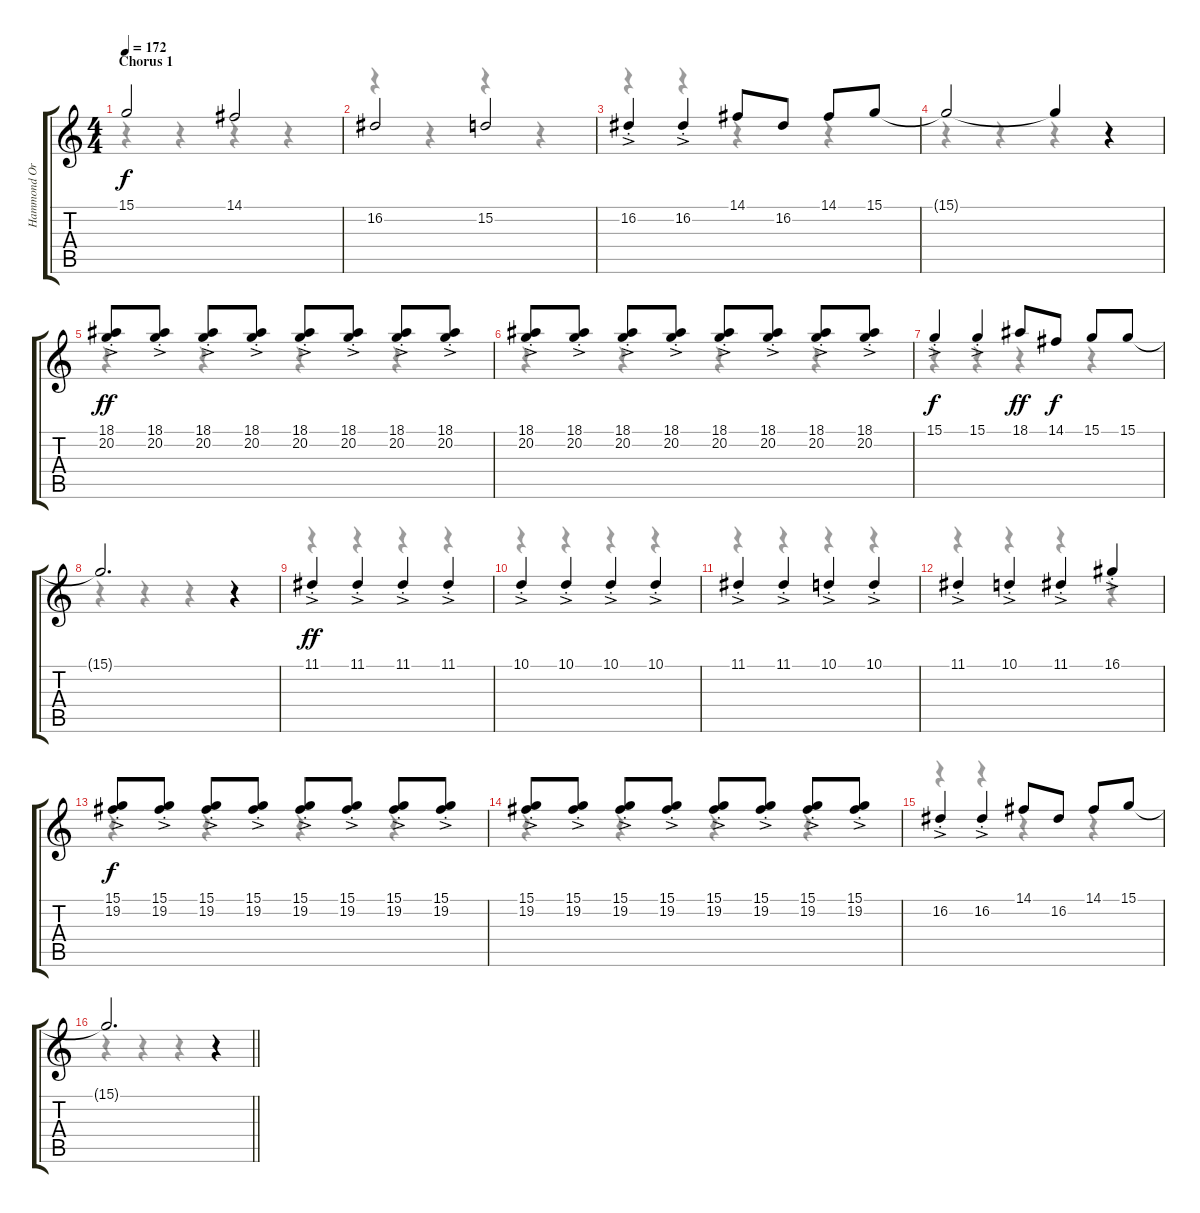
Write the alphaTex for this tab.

\track ("Hammond Organ" "Hammond Or") {instrument drawbarorgan}
\staff {score tabs}
\tuning (E4 B3 G3 D3 A2 E2) {hide}
\voice
\ts (4 4)
\section ("" "Chorus 1")
\tempo 172
\clef g2
\ks c
15.1.2{dy f} 14.1.2 |
16.2.2 15.2.2 |
16.2{ac st}.4 16.2{ac st}.4 14.1.8 16.2.8 14.1.8 15.1.8 |
15.1{t}.2 15.1{t}.4 r.4 |
(18.1{ac st} 20.2{ac st}).8{dy ff} (18.1{ac st} 20.2{ac st}).8 (18.1{ac st} 20.2{ac st}).8 (18.1{ac st} 20.2{ac st}).8 (18.1{ac st} 20.2{ac st}).8 (18.1{ac st} 20.2{ac st}).8 (18.1{ac st} 20.2{ac st}).8 (18.1{ac st} 20.2{ac st}).8 |
(18.1{ac st} 20.2{ac st}).8 (18.1{ac st} 20.2{ac st}).8 (18.1{ac st} 20.2{ac st}).8 (18.1{ac st} 20.2{ac st}).8 (18.1{ac st} 20.2{ac st}).8 (18.1{ac st} 20.2{ac st}).8 (18.1{ac st} 20.2{ac st}).8 (18.1{ac st} 20.2{ac st}).8 |
15.1{ac st}.4{dy f} 15.1{ac st}.4 18.1.8{dy ff} 14.1.8{dy f} 15.1.8 15.1.8 |
15.1{t}.2{d} r.4 |
11.1{ac st}.4{dy ff} 11.1{ac st}.4 11.1{ac st}.4 11.1{ac st}.4 |
10.1{ac st}.4 10.1{ac st}.4 10.1{ac st}.4 10.1{ac st}.4 |
11.1{ac st}.4 11.1{ac st}.4 10.1{ac st}.4 10.1{ac st}.4 |
11.1{ac st}.4 10.1{ac st}.4 11.1{ac st}.4 16.1{ac st}.4 |
(15.1{ac st} 19.2{ac st}).8{dy f} (15.1{ac st} 19.2{ac st}).8 (15.1{ac st} 19.2{ac st}).8 (15.1{ac st} 19.2{ac st}).8 (15.1{ac st} 19.2{ac st}).8 (15.1{ac st} 19.2{ac st}).8 (15.1{ac st} 19.2{ac st}).8 (15.1{ac st} 19.2{ac st}).8 |
(15.1{ac st} 19.2{ac st}).8 (15.1{ac st} 19.2{ac st}).8 (15.1{ac st} 19.2{ac st}).8 (15.1{ac st} 19.2{ac st}).8 (15.1{ac st} 19.2{ac st}).8 (15.1{ac st} 19.2{ac st}).8 (15.1{ac st} 19.2{ac st}).8 (15.1{ac st} 19.2{ac st}).8 |
16.2{ac st}.4 16.2{ac st}.4 14.1.8 16.2.8 14.1.8 15.1.8 |
\barLineRight lightlight
15.1{t}.2{d} r.4
\voice
\clef g2
\ottava regular
\simile none
\ks c
r.4{dy f} r.4 r.4 r.4 |
r.4 r.4 r.4 r.4 |
r.4 r.4 r.4 r.4 |
r.4 r.4 r.4 r.4 |
r.4 r.4 r.4 r.4 |
r.4 r.4 r.4 r.4 |
r.4 r.4 r.4 r.4 |
r.4 r.4 r.4 r.4 |
r.4 r.4 r.4 r.4 |
r.4 r.4 r.4 r.4 |
r.4 r.4 r.4 r.4 |
r.4 r.4 r.4 r.4 |
r.4 r.4 r.4 r.4 |
r.4 r.4 r.4 r.4 |
r.4 r.4 r.4 r.4 |
\barLineRight lightlight
r.4 r.4 r.4 r.4
